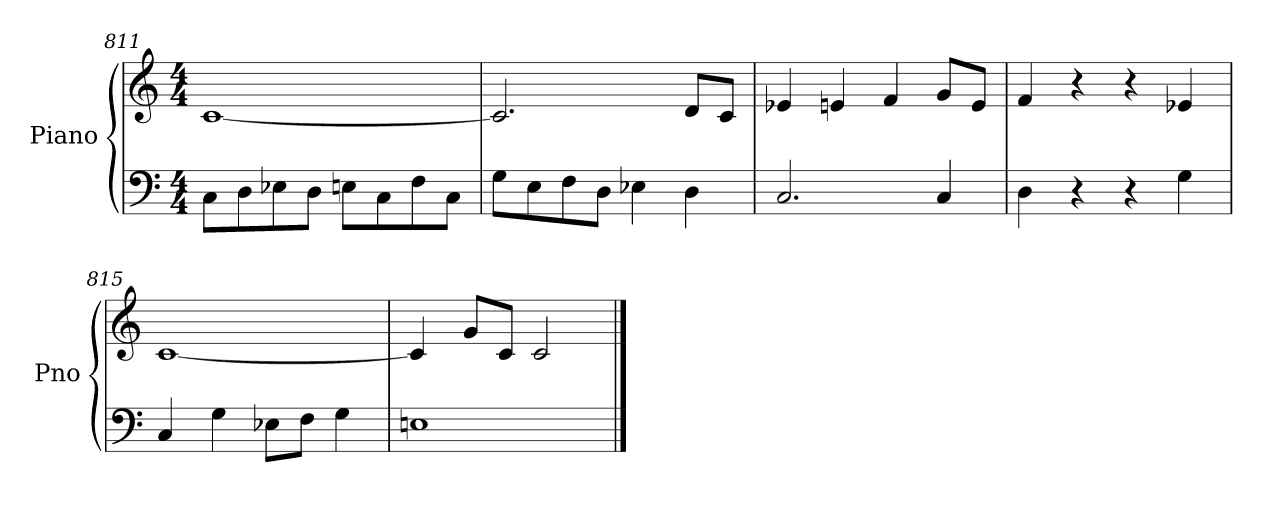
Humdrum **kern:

**kern	**kern
*part1	*part1
*staff2	*staff1
*I"Piano	*
*I'Pno	*
!!LO:LB:g=z
*clefF4	*clefG2
*k[]	*k[]
*M4/4	*M4/4
=811	=811
8C\L	[1c
8D\	.
8E-X\	.
8D\J	.
8En\L	.
8C\	.
8F\	.
8C\J	.
=812	=812
8G\L	2.c/]
8E\	.
8F\	.
8D\J	.
4E-X\	.
4D\	8d/L
.	8c/J
=813	=813
2.C/	4e-X/
.	4en/
.	4f/
4C/	8g/L
.	8e/J
=814	=814
4D\	4f/
4r	4r
4r	4r
4G\	4e-X/
=815	=815
4C/	[1c
4G\	.
8E-X\L	.
8F\J	.
4G\	.
=816	=816
1En	4c/]
.	8g/L
.	8c/J
.	2c/
==	==
*-	*-
